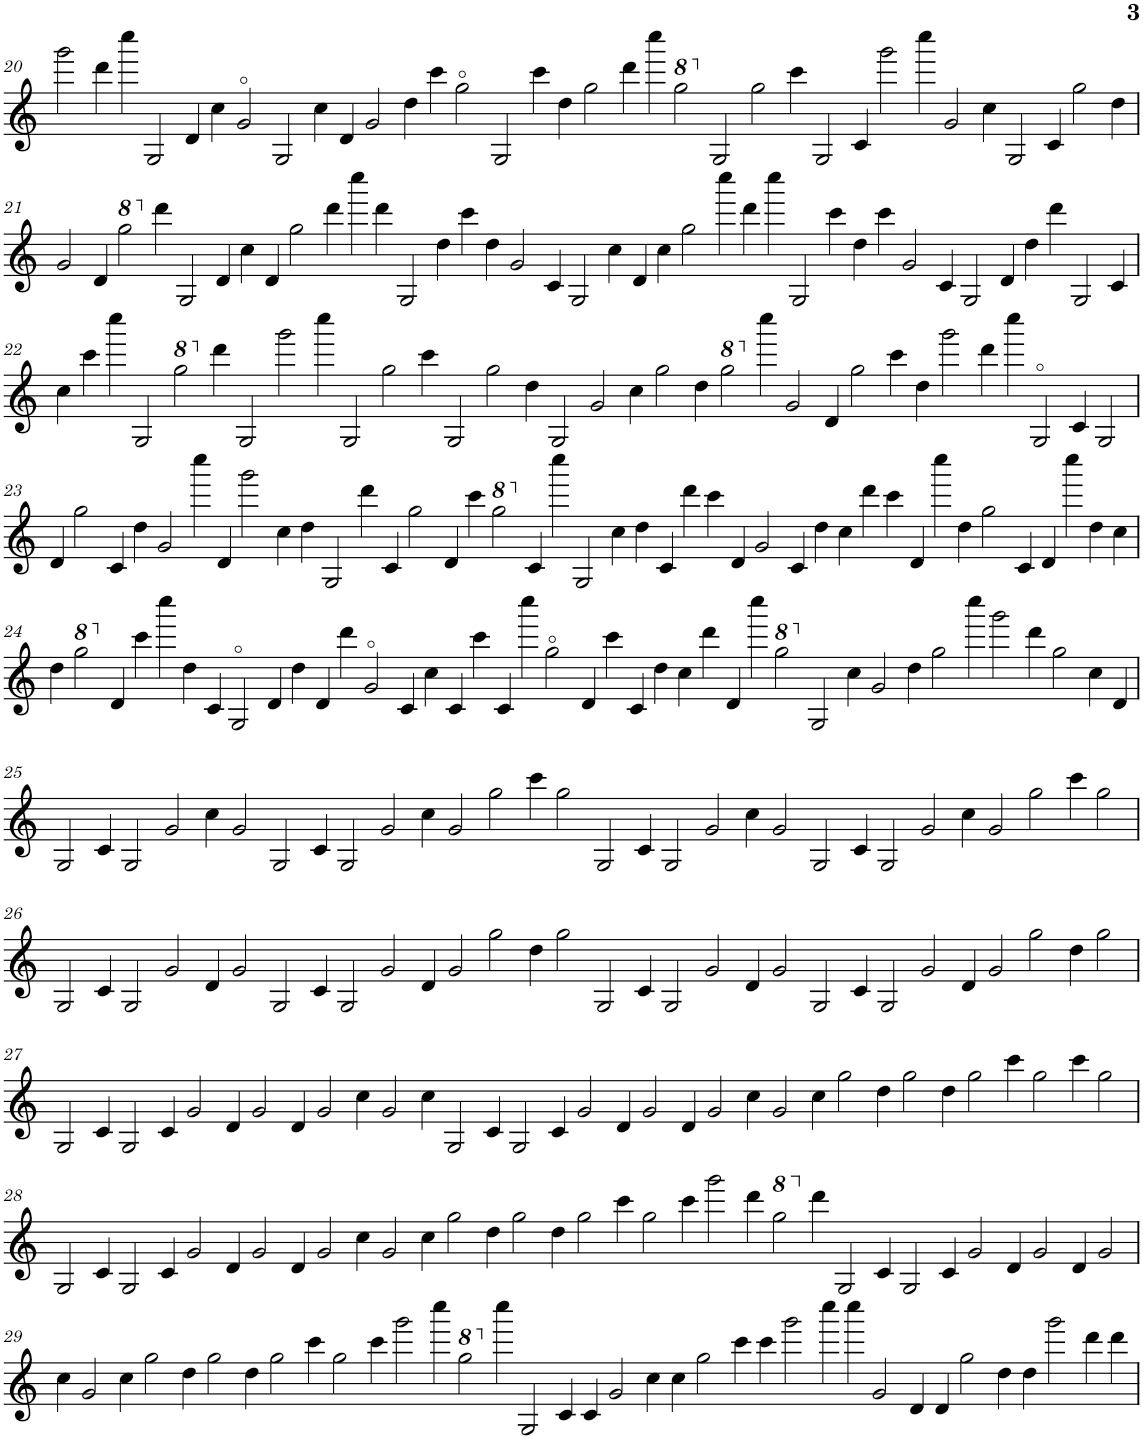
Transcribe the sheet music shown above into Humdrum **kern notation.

**kern
*part1
*staff1
*I"Piano
*I'Pno.
!!LO:PB:g=z
*clefG2
*k[]
*M50/4
=20
2ggg\
4ddd\
4cccc\
2G/
4d/
4cc\
2g/
2G/
4cc\
4d/
2g/
4dd\
4ccc\
2gg\
2G/
4ccc\
4dd\
2gg\
4ddd\
4cccc\
*8va
2ggg\
*X8va
2G/
2gg\
4ccc\
2G/
4c/
2ggg\
4cccc\
2g/
4cc\
2G/
4c/
2gg\
4dd\
!!LO:LB:g=z
=21
2g/
4d/
*8va
2ggg\
*X8va
4ddd\
2G/
4d/
4cc\
4d/
2gg\
4ddd\
4cccc\
4ddd\
2G/
4dd\
4ccc\
4dd\
2g/
4c/
2G/
4cc\
4d/
4cc\
2gg\
4cccc\
4ddd\
4cccc\
2G/
4ccc\
4dd\
4ccc\
2g/
4c/
2G/
4d/
4dd\
4ddd\
2G/
4c/
!!LO:LB:g=z
=22
4cc\
4ccc\
4cccc\
2G/
*8va
2ggg\
*X8va
4ddd\
2G/
2ggg\
4cccc\
2G/
2gg\
4ccc\
2G/
2gg\
4dd\
2G/
2g/
4cc\
2gg\
4dd\
*8va
2ggg\
*X8va
4cccc\
2g/
4d/
2gg\
4ccc\
4dd\
2ggg\
4ddd\
4cccc\
2G/
4c/
2G/
!!LO:LB:g=z
=23
4d/
2gg\
4c/
4dd\
2g/
4cccc\
4d/
2ggg\
4cc\
4dd\
2G/
4ddd\
4c/
2gg\
4d/
4ccc\
*8va
2ggg\
*X8va
4c/
4cccc\
2G/
4cc\
4dd\
4c/
4ddd\
4ccc\
4d/
2g/
4c/
4dd\
4cc\
4ddd\
4ccc\
4d/
4cccc\
4dd\
2gg\
4c/
4d/
4cccc\
4dd\
4cc\
!!LO:LB:g=z
=24
4dd\
*8va
2ggg\
*X8va
4d/
4ccc\
4cccc\
4dd\
4c/
2G/
4d/
4dd\
4d/
4ddd\
2g/
4c/
4cc\
4c/
4ccc\
4c/
4cccc\
2gg\
4d/
4ccc\
4c/
4dd\
4cc\
4ddd\
4d/
4cccc\
*8va
2ggg\
*X8va
2G/
4cc\
2g/
4dd\
2gg\
4cccc\
2ggg\
4ddd\
2gg\
4cc\
4d/
!!LO:LB:g=z
=25
2G/
4c/
2G/
2g/
4cc\
2g/
2G/
4c/
2G/
2g/
4cc\
2g/
2gg\
4ccc\
2gg\
2G/
4c/
2G/
2g/
4cc\
2g/
2G/
4c/
2G/
2g/
4cc\
2g/
2gg\
4ccc\
2gg\
!!LO:LB:g=z
=26
2G/
4c/
2G/
2g/
4d/
2g/
2G/
4c/
2G/
2g/
4d/
2g/
2gg\
4dd\
2gg\
2G/
4c/
2G/
2g/
4d/
2g/
2G/
4c/
2G/
2g/
4d/
2g/
2gg\
4dd\
2gg\
!!LO:LB:g=z
=27
2G/
4c/
2G/
4c/
2g/
4d/
2g/
4d/
2g/
4cc\
2g/
4cc\
2G/
4c/
2G/
4c/
2g/
4d/
2g/
4d/
2g/
4cc\
2g/
4cc\
2gg\
4dd\
2gg\
4dd\
2gg\
4ccc\
2gg\
4ccc\
2gg\
!!LO:LB:g=z
=28
2G/
4c/
2G/
4c/
2g/
4d/
2g/
4d/
2g/
4cc\
2g/
4cc\
2gg\
4dd\
2gg\
4dd\
2gg\
4ccc\
2gg\
4ccc\
2ggg\
4ddd\
*8va
2ggg\
*X8va
4ddd\
2G/
4c/
2G/
4c/
2g/
4d/
2g/
4d/
2g/
!!LO:LB:g=z
=29
4cc\
2g/
4cc\
2gg\
4dd\
2gg\
4dd\
2gg\
4ccc\
2gg\
4ccc\
2ggg\
4cccc\
*8va
2ggg\
*X8va
4cccc\
2G/
4c/
4c/
2g/
4cc\
4cc\
2gg\
4ccc\
4ccc\
2ggg\
4cccc\
4cccc\
2g/
4d/
4d/
2gg\
4dd\
4dd\
2ggg\
4ddd\
4ddd\
=
*-
